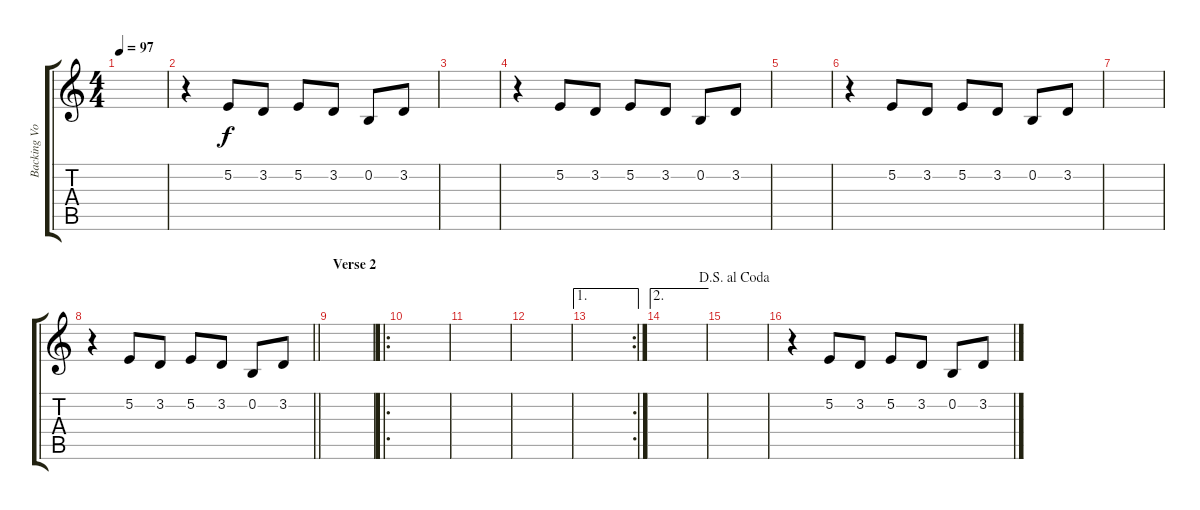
\track ("Backing Vocals" "Backing Vo") {instrument lead8bassandlead}
\staff {score tabs}
\tuning (E4 B3 G3 D3 A2 E2) {hide}
\ts (4 4)
\tempo 97
\clef g2
\ks c
|
r.4 5.2.8 3.2.8 5.2.8 3.2.8 0.2.8 3.2.8 |
|
r.4 5.2.8 3.2.8 5.2.8 3.2.8 0.2.8 3.2.8 |
|
r.4 5.2.8 3.2.8 5.2.8 3.2.8 0.2.8 3.2.8 |
|
\barLineRight lightlight
r.4 5.2.8 3.2.8 5.2.8 3.2.8 0.2.8 3.2.8 |
\section ("" "Verse 2")
|
\ro
|
|
|
\ae 1
\rc 2
|
\ae 2
|
\jump dalsegnoalcoda
|
r.4 5.2.8 3.2.8 5.2.8 3.2.8 0.2.8 3.2.8
